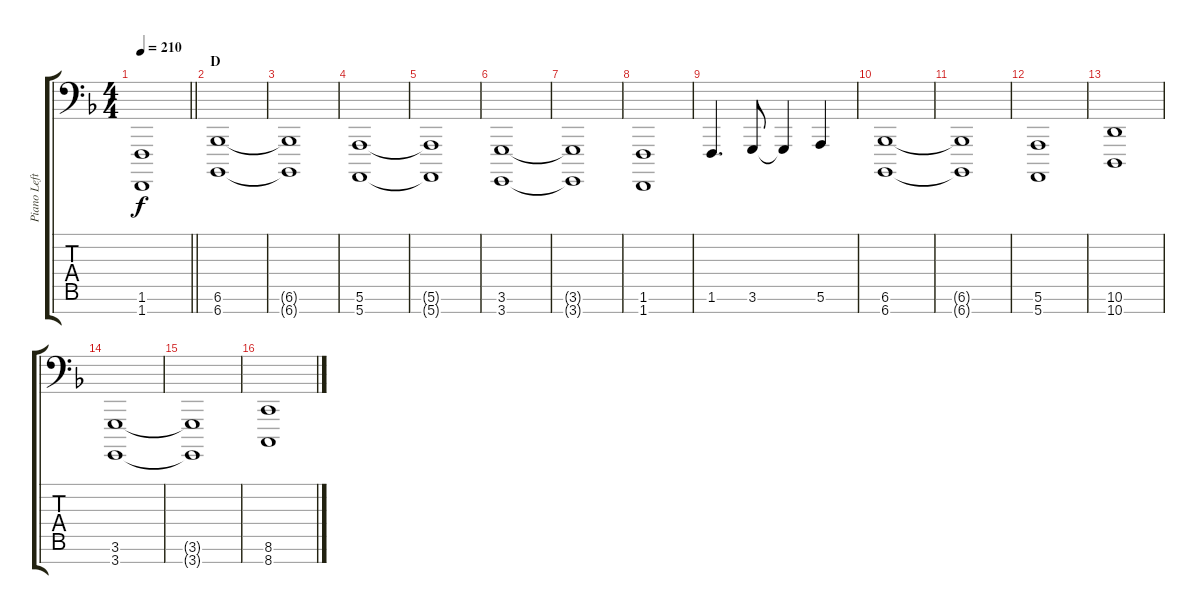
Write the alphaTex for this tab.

\track ("Piano Left (Kotobuki Tsumugi)" "Piano Left") {instrument acousticgrandpiano}
\staff {score tabs}
\tuning (E4 B3 G3 D3 A2 E1 E0) {hide}
\ts (4 4)
\tempo 210
\clef f4
\barLineRight lightlight
\ks f
(1.6 1.7).1{dy f} |
\section ("" "D")
(6.6 6.7).1 |
(6.6{t} 6.7{t}).1 |
(5.6 5.7).1 |
(5.6{t} 5.7{t}).1 |
(3.6 3.7).1 |
(3.6{t} 3.7{t}).1 |
(1.6 1.7).1 |
1.6.4{d} 3.6.8 3.6{t}.4 5.6.4 |
(6.6 6.7).1 |
(6.6{t} 6.7{t}).1 |
(5.6 5.7).1 |
(10.6 10.7).1 |
(3.6 3.7).1 |
(3.6{t} 3.7{t}).1 |
(8.6 8.7).1
